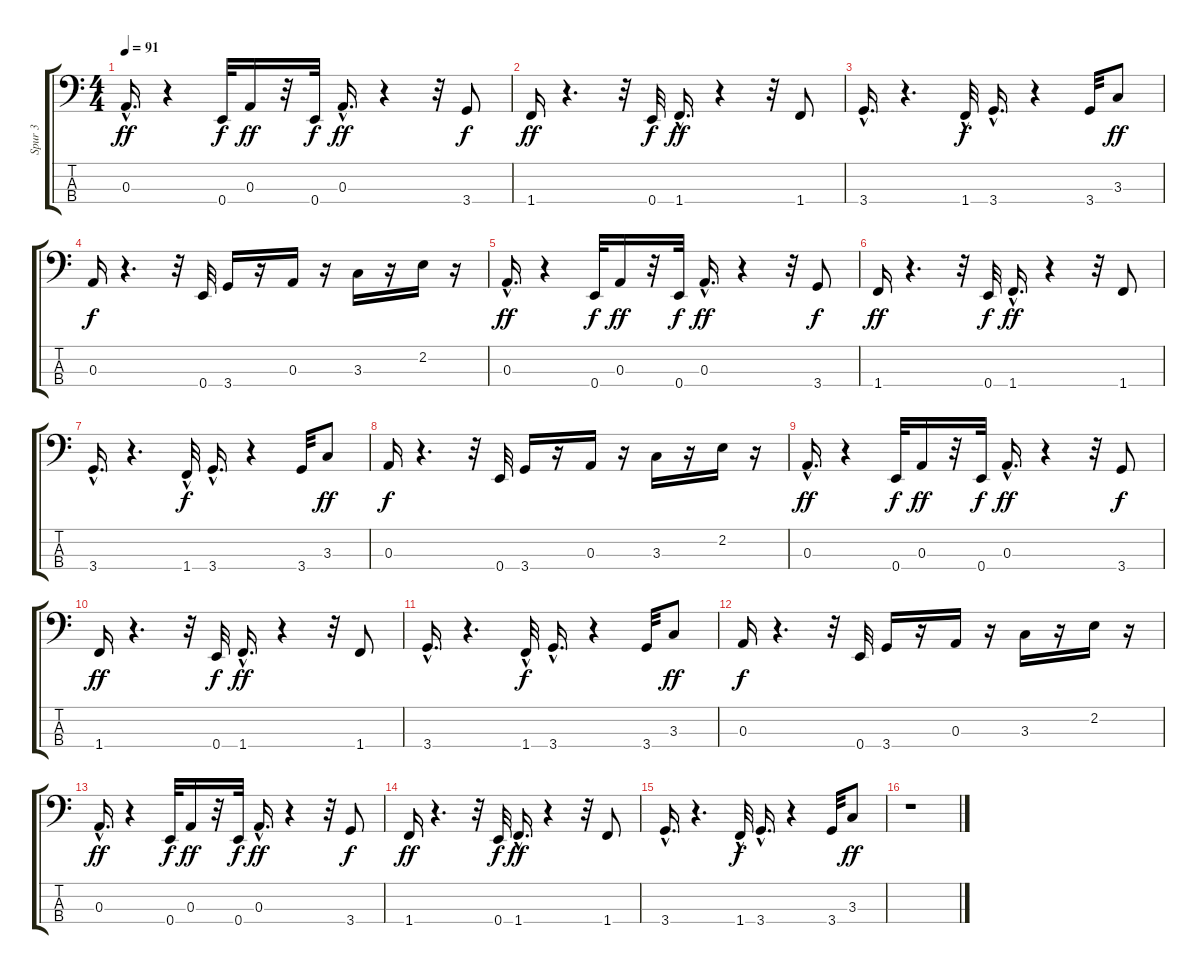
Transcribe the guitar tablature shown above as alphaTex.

\track ("Spur 3" "Spur 3") {instrument electricbassfinger}
\staff {score tabs}
\tuning (G2 D2 A1 E1) {hide}
\ts (4 4)
\tempo 91
\clef f4
\ks c
0.3{hac}.16{d dy ff} r.4 0.4.32{dy f} 0.3.16{dy ff} r.32 0.4.32{dy f} 0.3{hac}.16{d dy ff} r.4 r.32 3.4.8{dy f} |
1.4.16{dy ff} r.4{d} r.32 0.4.32{dy f} 1.4{hac}.16{d dy ff} r.4 r.32 1.4.8 |
3.4{hac}.16{d} r.4{d} 1.4{hac}.32{dy f} 3.4{hac}.16{d} r.4 3.4.32 3.3.8{dy ff} |
0.3.16{dy f} r.4{d} r.32 0.4.32 3.4.16 r.16 0.3.16 r.16 3.3.16 r.16 2.2.16 r.16 |
0.3{hac}.16{d dy ff} r.4 0.4.32{dy f} 0.3.16{dy ff} r.32 0.4.32{dy f} 0.3{hac}.16{d dy ff} r.4 r.32 3.4.8{dy f} |
1.4.16{dy ff} r.4{d} r.32 0.4.32{dy f volume 15} 1.4{hac}.16{d dy ff} r.4 r.32 1.4.8{volume 14} |
3.4{hac}.16{d volume 14} r.4{d} 1.4{hac}.32{dy f volume 14} 3.4{hac}.16{d} r.4 3.4.32{volume 14} 3.3.8{dy ff} |
0.3.16{dy f volume 14} r.4{d} r.32 0.4.32{volume 13} 3.4.16{volume 13} r.16 0.3.16{volume 13} r.16 3.3.16{volume 13} r.16 2.2.16{volume 12} r.16 |
0.3{hac}.16{d dy ff volume 12} r.4 0.4.32{dy f volume 12} 0.3.16{dy ff} r.32 0.4.32{dy f volume 12} 0.3{hac}.16{d dy ff} r.4 r.32 3.4.8{dy f volume 11} |
1.4.16{dy ff volume 10} r.4{d} r.32 0.4.32{dy f volume 8} 1.4{hac}.16{d dy ff volume 8} r.4 r.32 1.4.8{volume 7} |
3.4{hac}.16{d volume 6} r.4{d} 1.4{hac}.32{dy f volume 4} 3.4{hac}.16{d volume 3} r.4 3.4.32{volume 1} 3.3.8{dy ff volume 0} |
0.3.16{dy f volume 0} r.4{d} r.32 0.4.32{volume 0} 3.4.16 r.16 0.3.16 r.16 3.3.16 r.16 2.2.16 r.16 |
0.3{hac}.16{d dy ff} r.4 0.4.32{dy f} 0.3.16{dy ff} r.32 0.4.32{dy f} 0.3{hac}.16{d dy ff} r.4 r.32 3.4.8{dy f} |
1.4.16{dy ff} r.4{d} r.32 0.4.32{dy f} 1.4{hac}.16{d dy ff} r.4 r.32 1.4.8 |
3.4{hac}.16{d} r.4{d} 1.4{hac}.32{dy f} 3.4{hac}.16{d} r.4 3.4.32 3.3.8{dy ff} |
r.1
